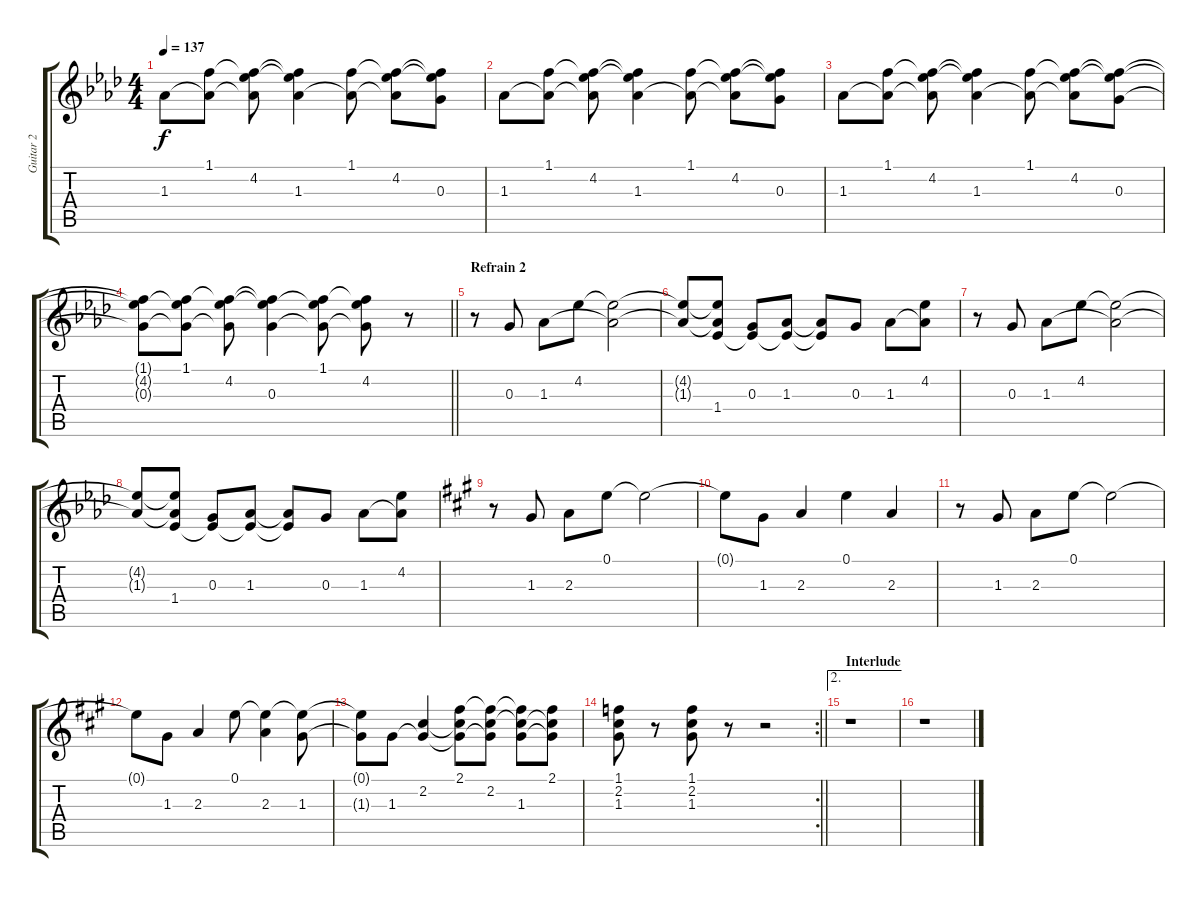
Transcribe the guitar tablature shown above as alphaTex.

\track ("Guitar 2" "Guitar 2") {instrument electricguitarclean}
\staff {score tabs}
\tuning (E4 B3 G3 D3 A2 E2) {hide}
\ts (4 4)
\tempo 137
\clef g2
\ks ab
1.3.8{dy f} (1.1 1.3{t}).8 (1.1{t} 4.2 1.3{t}).8 (1.1{t} 4.2{t} 1.3).4 (1.1 1.3{t}).8 (1.1{t} 4.2 1.3{t}).8 (1.1{t} 4.2{t} 0.3).8 |
1.3.8 (1.1 1.3{t}).8 (1.1{t} 4.2 1.3{t}).8 (1.1{t} 4.2{t} 1.3).4 (1.1 1.3{t}).8 (1.1{t} 4.2 1.3{t}).8 (1.1{t} 4.2{t} 0.3).8 |
1.3.8 (1.1 1.3{t}).8 (1.1{t} 4.2 1.3{t}).8 (1.1{t} 4.2{t} 1.3).4 (1.1 1.3{t}).8 (1.1{t} 4.2 1.3{t}).8 (1.1{t} 4.2{t} 0.3).8 |
\barLineRight lightlight
(1.1{t} 4.2{t} 0.3{t}).8 (1.1 4.2{t} 0.3{t}).8 (1.1{t} 4.2 0.3{t}).8 (1.1{t} 4.2{t} 0.3).4 (1.1 4.2{t} 0.3{t}).8 (1.1{t} 4.2 0.3{t}).8 r.8 |
\section ("" "Refrain 2")
r.8 0.3.8 1.3.8 4.2.8 (4.2{t} 1.3{t}).2 |
(4.2{t} 1.3{t}).8 (4.2{t} 1.3{t} 1.4).8 (0.3 1.4{t}).8 (1.3 1.4{t}).8 (1.3{t} 1.4{t}).8 0.3.8 1.3.8 (4.2 1.3{t}).8 |
r.8 0.3.8 1.3.8 4.2.8 (4.2{t} 1.3{t}).2 |
(4.2{t} 1.3{t}).8 (4.2{t} 1.3{t} 1.4).8 (0.3 1.4{t}).8 (1.3 1.4{t}).8 (1.3{t} 1.4{t}).8 0.3.8 1.3.8 (4.2 1.3{t}).8 |
\ks a
r.8 1.3.8 2.3.8 0.1.8 0.1{t}.2 |
0.1{t}.8 1.3.8 2.3.4 0.1.4 2.3.4 |
r.8 1.3.8 2.3.8 0.1.8 0.1{t}.2 |
0.1{t}.8 1.3.8 2.3.4 0.1.8 (0.1{t} 2.3).4 (0.1{t} 1.3).8 |
(0.1{t} 1.3{t}).8 1.3.8 (2.2 1.3{t}).4 (2.1 2.2{t} 1.3{t}).8 (2.1{t} 2.2 1.3{t}).8 (2.1{t} 2.2{t} 1.3).8 (2.1 2.2{t} 1.3{t}).8 |
\rc 2
\barLineRight lightlight
(1.1 2.2 1.3).8 r.8 (1.1 2.2 1.3).8 r.8 r.2 |
\ae 2
\section ("" "Interlude")
r.1 |
r.1
